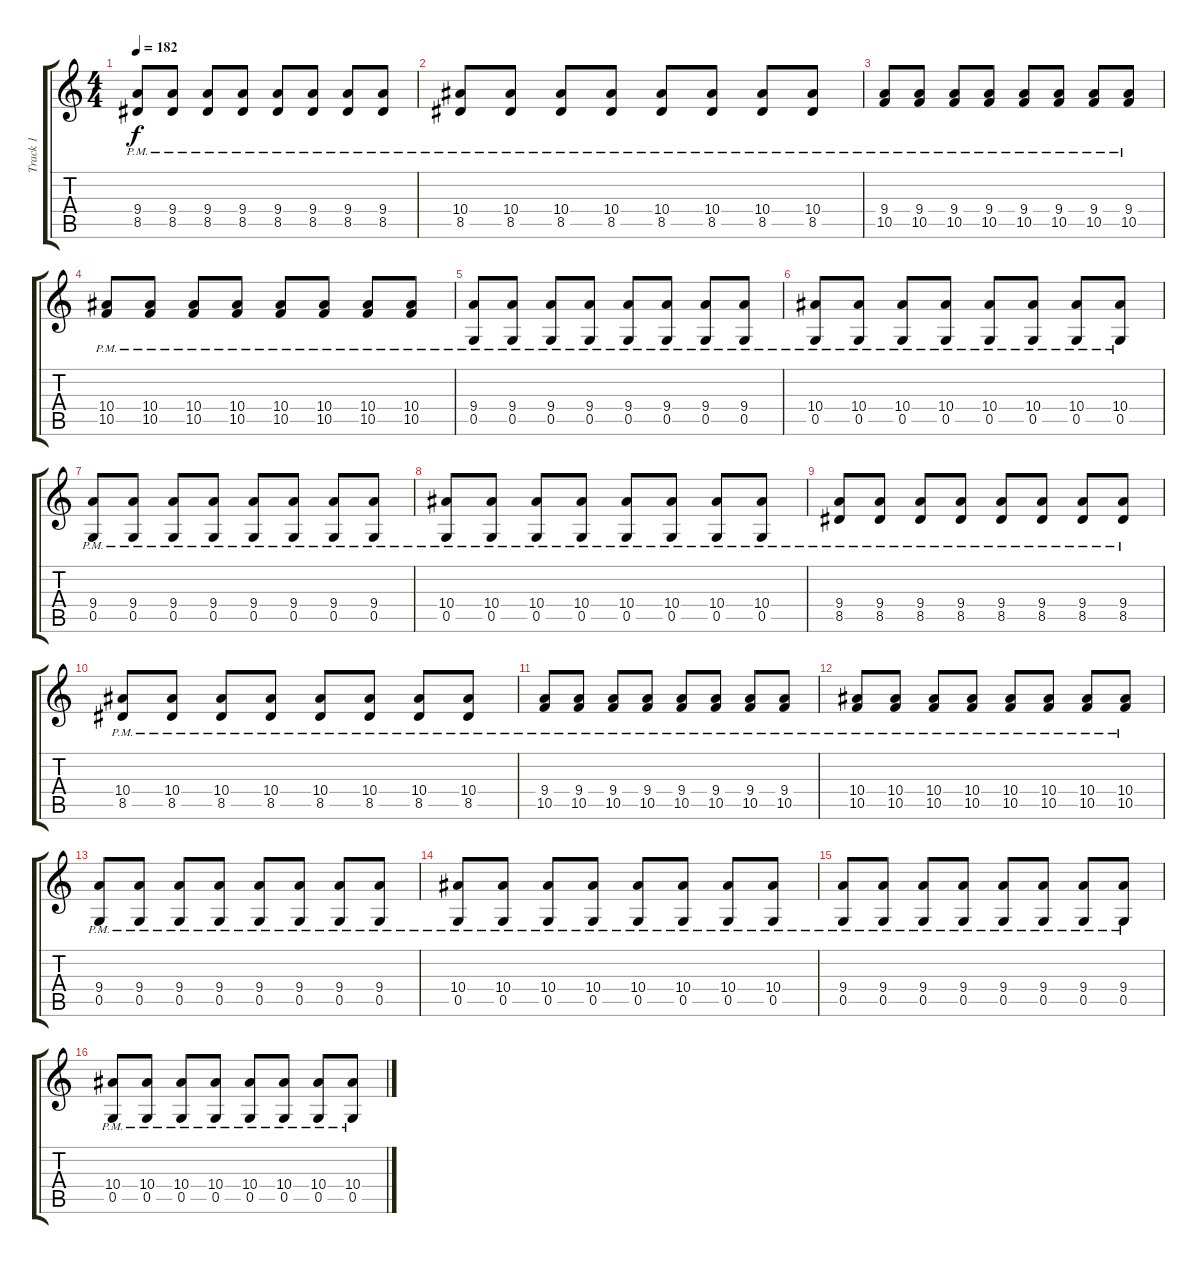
\track ("Track 1" "Track 1") {instrument distortionguitar}
\staff {score tabs}
\tuning (D4 A3 F3 C3 G2 D2) {hide}
\ts (4 4)
\tempo 182
\clef g2
\ks c
(9.4{pm} 8.5{pm}).8{dy f} (9.4{pm} 8.5{pm}).8 (9.4{pm} 8.5{pm}).8 (9.4{pm} 8.5{pm}).8 (9.4{pm} 8.5{pm}).8 (9.4{pm} 8.5{pm}).8 (9.4{pm} 8.5{pm}).8 (9.4{pm} 8.5{pm}).8 |
(10.4{pm} 8.5{pm}).8 (10.4{pm} 8.5{pm}).8 (10.4{pm} 8.5{pm}).8 (10.4{pm} 8.5{pm}).8 (10.4{pm} 8.5{pm}).8 (10.4{pm} 8.5{pm}).8 (10.4{pm} 8.5{pm}).8 (10.4{pm} 8.5{pm}).8 |
(9.4{pm} 10.5{pm}).8 (9.4{pm} 10.5{pm}).8 (9.4{pm} 10.5{pm}).8 (9.4{pm} 10.5{pm}).8 (9.4{pm} 10.5{pm}).8 (9.4{pm} 10.5{pm}).8 (9.4{pm} 10.5{pm}).8 (9.4{pm} 10.5{pm}).8 |
(10.4{pm} 10.5{pm}).8 (10.4{pm} 10.5{pm}).8 (10.4{pm} 10.5{pm}).8 (10.4{pm} 10.5{pm}).8 (10.4{pm} 10.5{pm}).8 (10.4{pm} 10.5{pm}).8 (10.4{pm} 10.5{pm}).8 (10.4{pm} 10.5{pm}).8 |
(9.4{pm} 0.5{pm}).8 (9.4{pm} 0.5{pm}).8 (9.4{pm} 0.5{pm}).8 (9.4{pm} 0.5{pm}).8 (9.4{pm} 0.5{pm}).8 (9.4{pm} 0.5{pm}).8 (9.4{pm} 0.5{pm}).8 (9.4{pm} 0.5{pm}).8 |
(10.4{pm} 0.5{pm}).8 (10.4{pm} 0.5{pm}).8 (10.4{pm} 0.5{pm}).8 (10.4{pm} 0.5{pm}).8 (10.4{pm} 0.5{pm}).8 (10.4{pm} 0.5{pm}).8 (10.4{pm} 0.5{pm}).8 (10.4{pm} 0.5{pm}).8 |
(9.4{pm} 0.5{pm}).8 (9.4{pm} 0.5{pm}).8 (9.4{pm} 0.5{pm}).8 (9.4{pm} 0.5{pm}).8 (9.4{pm} 0.5{pm}).8 (9.4{pm} 0.5{pm}).8 (9.4{pm} 0.5{pm}).8 (9.4{pm} 0.5{pm}).8 |
(10.4{pm} 0.5{pm}).8 (10.4{pm} 0.5{pm}).8 (10.4{pm} 0.5{pm}).8 (10.4{pm} 0.5{pm}).8 (10.4{pm} 0.5{pm}).8 (10.4{pm} 0.5{pm}).8 (10.4{pm} 0.5{pm}).8 (10.4{pm} 0.5{pm}).8 |
(9.4{pm} 8.5{pm}).8 (9.4{pm} 8.5{pm}).8 (9.4{pm} 8.5{pm}).8 (9.4{pm} 8.5{pm}).8 (9.4{pm} 8.5{pm}).8 (9.4{pm} 8.5{pm}).8 (9.4{pm} 8.5{pm}).8 (9.4{pm} 8.5{pm}).8 |
(10.4{pm} 8.5{pm}).8 (10.4{pm} 8.5{pm}).8 (10.4{pm} 8.5{pm}).8 (10.4{pm} 8.5{pm}).8 (10.4{pm} 8.5{pm}).8 (10.4{pm} 8.5{pm}).8 (10.4{pm} 8.5{pm}).8 (10.4{pm} 8.5{pm}).8 |
(9.4{pm} 10.5{pm}).8 (9.4{pm} 10.5{pm}).8 (9.4{pm} 10.5{pm}).8 (9.4{pm} 10.5{pm}).8 (9.4{pm} 10.5{pm}).8 (9.4{pm} 10.5{pm}).8 (9.4{pm} 10.5{pm}).8 (9.4{pm} 10.5{pm}).8 |
(10.4{pm} 10.5{pm}).8 (10.4{pm} 10.5{pm}).8 (10.4{pm} 10.5{pm}).8 (10.4{pm} 10.5{pm}).8 (10.4{pm} 10.5{pm}).8 (10.4{pm} 10.5{pm}).8 (10.4{pm} 10.5{pm}).8 (10.4{pm} 10.5{pm}).8 |
(9.4{pm} 0.5{pm}).8 (9.4{pm} 0.5{pm}).8 (9.4{pm} 0.5{pm}).8 (9.4{pm} 0.5{pm}).8 (9.4{pm} 0.5{pm}).8 (9.4{pm} 0.5{pm}).8 (9.4{pm} 0.5{pm}).8 (9.4{pm} 0.5{pm}).8 |
(10.4{pm} 0.5{pm}).8 (10.4{pm} 0.5{pm}).8 (10.4{pm} 0.5{pm}).8 (10.4{pm} 0.5{pm}).8 (10.4{pm} 0.5{pm}).8 (10.4{pm} 0.5{pm}).8 (10.4{pm} 0.5{pm}).8 (10.4{pm} 0.5{pm}).8 |
(9.4{pm} 0.5{pm}).8 (9.4{pm} 0.5{pm}).8 (9.4{pm} 0.5{pm}).8 (9.4{pm} 0.5{pm}).8 (9.4{pm} 0.5{pm}).8 (9.4{pm} 0.5{pm}).8 (9.4{pm} 0.5{pm}).8 (9.4{pm} 0.5{pm}).8 |
(10.4{pm} 0.5{pm}).8 (10.4{pm} 0.5{pm}).8 (10.4{pm} 0.5{pm}).8 (10.4{pm} 0.5{pm}).8 (10.4{pm} 0.5{pm}).8 (10.4{pm} 0.5{pm}).8 (10.4{pm} 0.5{pm}).8 (10.4{pm} 0.5{pm}).8
